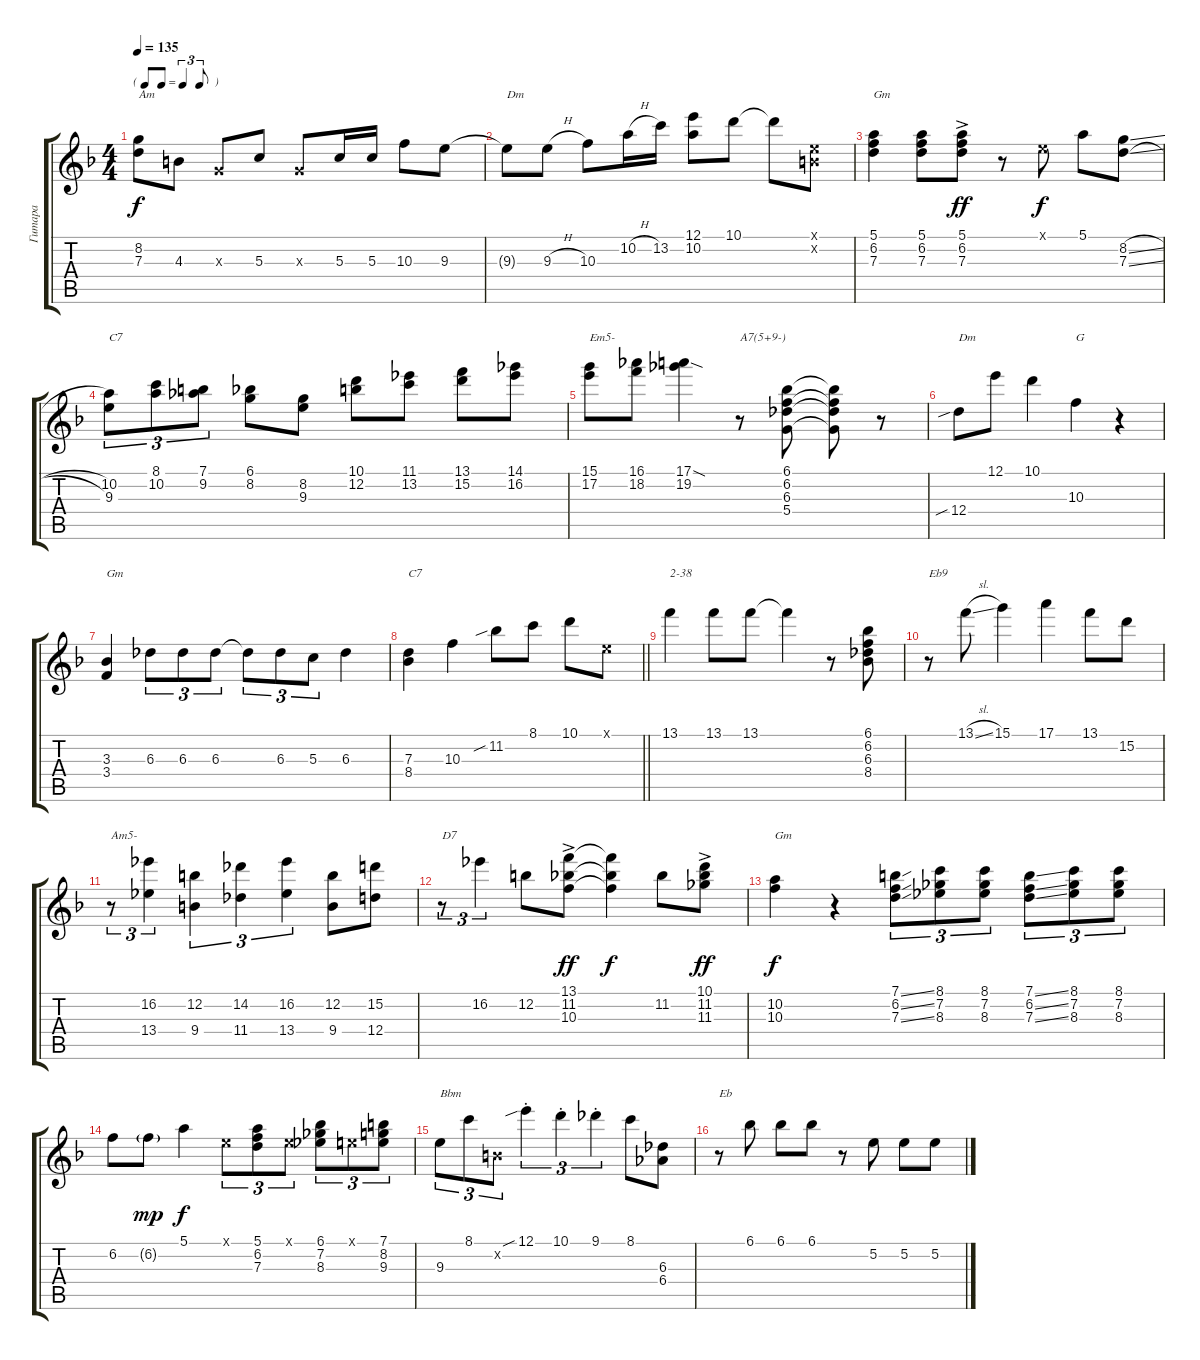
\track ("Гитара" "Гитара") {instrument electricguitarjazz}
\staff {score tabs}
\tuning (E4 B3 G3 D3 A2 E2) {hide}
\ts (4 4)
\tf triplet8th
\tempo 135
\clef g2
\ks f
(8.2{t} 7.3{t}).8{txt "Am" dy f} 4.3.8 0.3{x}.8 5.3.8 0.3{x}.8 5.3.16 5.3.16 10.3.8 9.3.8 |
9.3{t}.8{txt "Dm"} 9.3{h}.8 10.3.8 10.2{h}.16 13.2.16 (12.1 10.2).8 10.1.8 10.1{t}.8 (0.1{x} 0.2{x}).8 |
(5.1 6.2 7.3).4{txt "Gm"} (5.1 6.2 7.3).8 (5.1{ac} 6.2{ac} 7.3{ac}).8{dy ff} r.8 0.1{x}.8{dy f} 5.1.8 (8.2{sl} 7.3{sl}).8 |
(10.2 9.3).8{tu (3 2) txt "C7"} (8.1 10.2).8{tu (3 2)} (7.1 9.2).8{tu (3 2)} (6.1 8.2).8 (8.2 9.3).8 (10.1 12.2).8 (11.1 13.2).8 (13.1 15.2).8 (14.1 16.2).8 |
(15.1 17.2).8{txt "Em5-"} (16.1 18.2).8 (17.1{sod} 19.2).4 r.8{txt "A7(5+9-)"} (6.1 6.2 6.3 5.4).8 (6.1{t} 6.2{t} 6.3{t} 5.4{t}).8 r.8 |
12.4{sib}.8{txt "Dm"} 12.1.8 10.1.4 10.3.4{txt "G"} r.4 |
(3.3 3.4).4{txt "Gm"} 6.3.8{tu (3 2)} 6.3.8{tu (3 2)} 6.3.8{tu (3 2)} 6.3{t}.8{tu (3 2)} 6.3.8{tu (3 2)} 5.3.8{tu (3 2)} 6.3.4 |
\barLineRight lightlight
(7.3 8.4).4{txt "C7"} 10.3.4 11.2{sib}.8 8.1.8 10.1.8 0.1{x}.8 |
13.1.4{txt "2-38"} 13.1.8 13.1.8 13.1{t}.4 r.8 (6.1 6.2 6.3 8.4).8 |
r.8{txt "Eb9"} 13.1{sl}.8 15.1.4 17.1.4 13.1.8 15.2.8 |
r.8{tu (3 2) txt "Am5-"} (16.2 13.4).4{tu (3 2)} (12.2 9.4).4{tu (3 2)} (14.2 11.4).4{tu (3 2)} (16.2 13.4).4{tu (3 2)} (12.2 9.4).8 (15.2 12.4).8 |
r.8{tu (3 2) txt "D7"} 16.2.4{tu (3 2)} 12.2.8 (13.1{ac} 11.2{ac} 10.3{ac}).8{dy ff} (13.1{t} 11.2{t} 10.3{t}).4{dy f} 11.2.8 (10.1{ac} 11.2{ac} 11.3{ac}).8{dy ff} |
(10.2 10.3).4{txt "Gm" dy f} r.4 (7.1{ss} 6.2{ss} 7.3{ss}).8{tu (3 2)} (8.1 7.2 8.3).8{tu (3 2)} (8.1 7.2 8.3).8{tu (3 2)} (7.1{ss} 6.2{ss} 7.3{ss}).8{tu (3 2)} (8.1 7.2 8.3).8{tu (3 2)} (8.1 7.2 8.3).8{tu (3 2)} |
6.2.8 6.2{g}.8{dy mp} 5.1.4{dy f} 0.1{x}.8{tu (3 2)} (5.1 6.2 7.3).8{tu (3 2)} 0.1{x}.8{tu (3 2)} (6.1 7.2 8.3).8{tu (3 2)} 0.1{x}.8{tu (3 2)} (7.1 8.2 9.3).8{tu (3 2)} |
9.3.8{tu (3 2) txt "Bbm"} 8.1.8{tu (3 2)} 0.2{x}.8{tu (3 2)} 12.1{sib st}.4{tu (3 2)} 10.1{st}.4{tu (3 2)} 9.1{st}.4{tu (3 2)} 8.1.8 (6.3 6.4).8 |
r.8{txt "Eb"} 6.1.8 6.1.8 6.1.8 r.8 5.2.8 5.2.8 5.2.8
